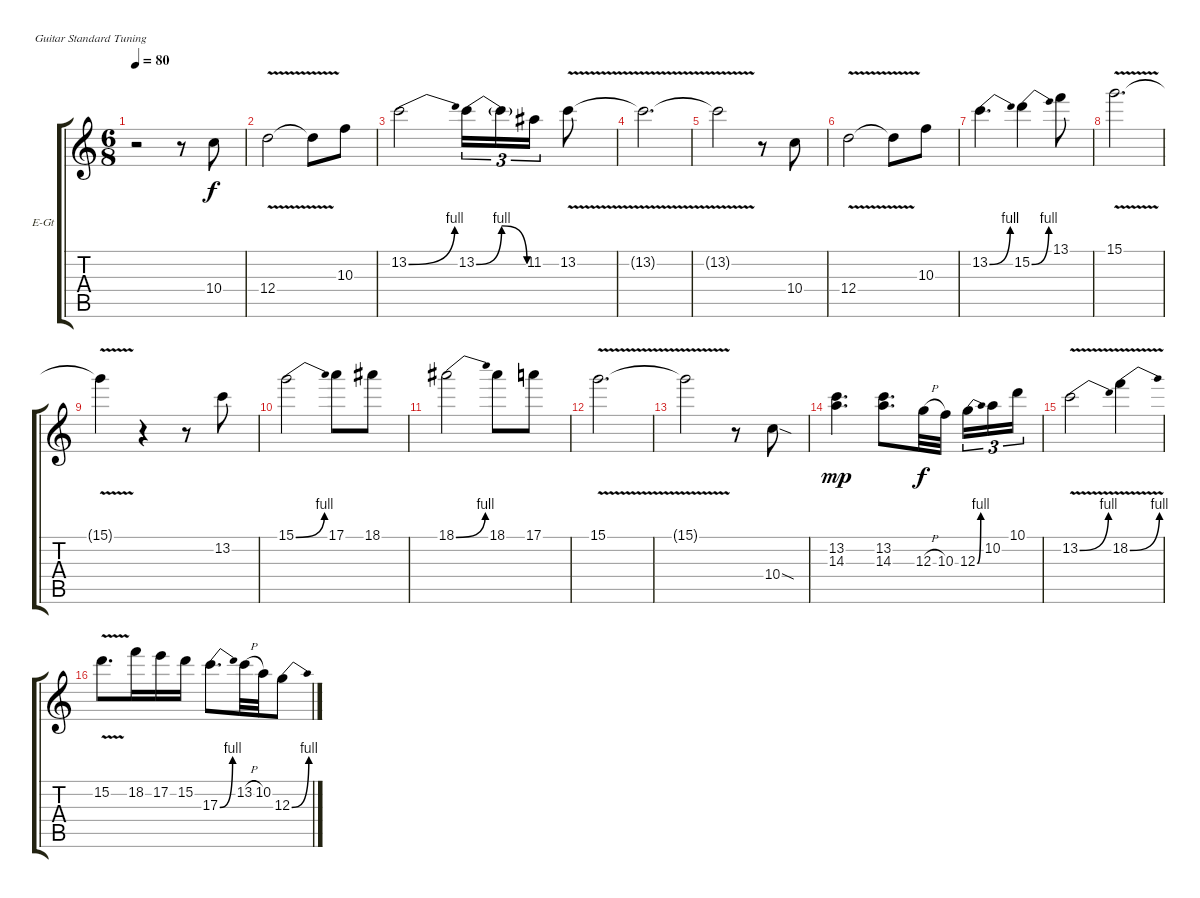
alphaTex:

\bracketExtendMode groupsimilarinstruments
\firstSystemTrackNameOrientation horizontal
\otherSystemsTrackNameOrientation horizontal
\track ("Æ®·¢ 1" "E-Gt") {solo instrument electricguitarjazz}
\staff {score tabs}
\tuning (E4 B3 G3 D3 A2 E2)
\ts (6 8)
\tempo 80
\clef g2
\ks c
r.2{dy f} r.8 10.4.8 |
12.4{v}.2 12.4{v t}.8 10.3.8 |
13.2{be (bend 0 0 60 4)}.2 13.2{be (bendrelease 0 0 8.4 4 29.4 4 36 0)}.16{tu (3 2)} 13.2{t}.16{tu (3 2)} 11.2.16{tu (3 2)} 13.2{v}.8 |
13.2{v t}.2{d} |
13.2{v t}.2 r.8 10.4.8 |
12.4{v}.2 12.4{v t}.8 10.3.8 |
13.2{be (bend 0 0 60 4)}.4{d} 15.2{be (bend 0 0 60 4)}.4 13.1.8 |
15.1{v}.2{d} |
15.1{v t}.4 r.4 r.8 13.2.8 |
15.1{be (bend 0 0 60 4)}.2 17.1.8 18.1.8 |
18.1{be (bend 0 0 60 4)}.2 18.1.8 17.1.8 |
15.1{v}.2{d} |
15.1{v t}.2 r.8 10.4{sod}.8 |
(13.2 14.3).4{d dy mp} (13.2 14.3).8{d} 12.3{h}.32{dy f} 10.3.32 12.3{be (bend 0 0 15 4)}.16{tu (3 2)} 10.2.16{tu (3 2)} 10.1.16{tu (3 2)} |
13.2{be (bend 0 0 3 4) v}.2 18.2{be (bend 0 0 11.4 4) v}.4 |
15.2{v}.8{d} 18.2.16 17.2.16 15.2.16 17.3{be (bend 0 0 60 4)}.8{d} 13.2{h}.32 10.2.32 12.3{be (bend 0 0 15 4)}.8
